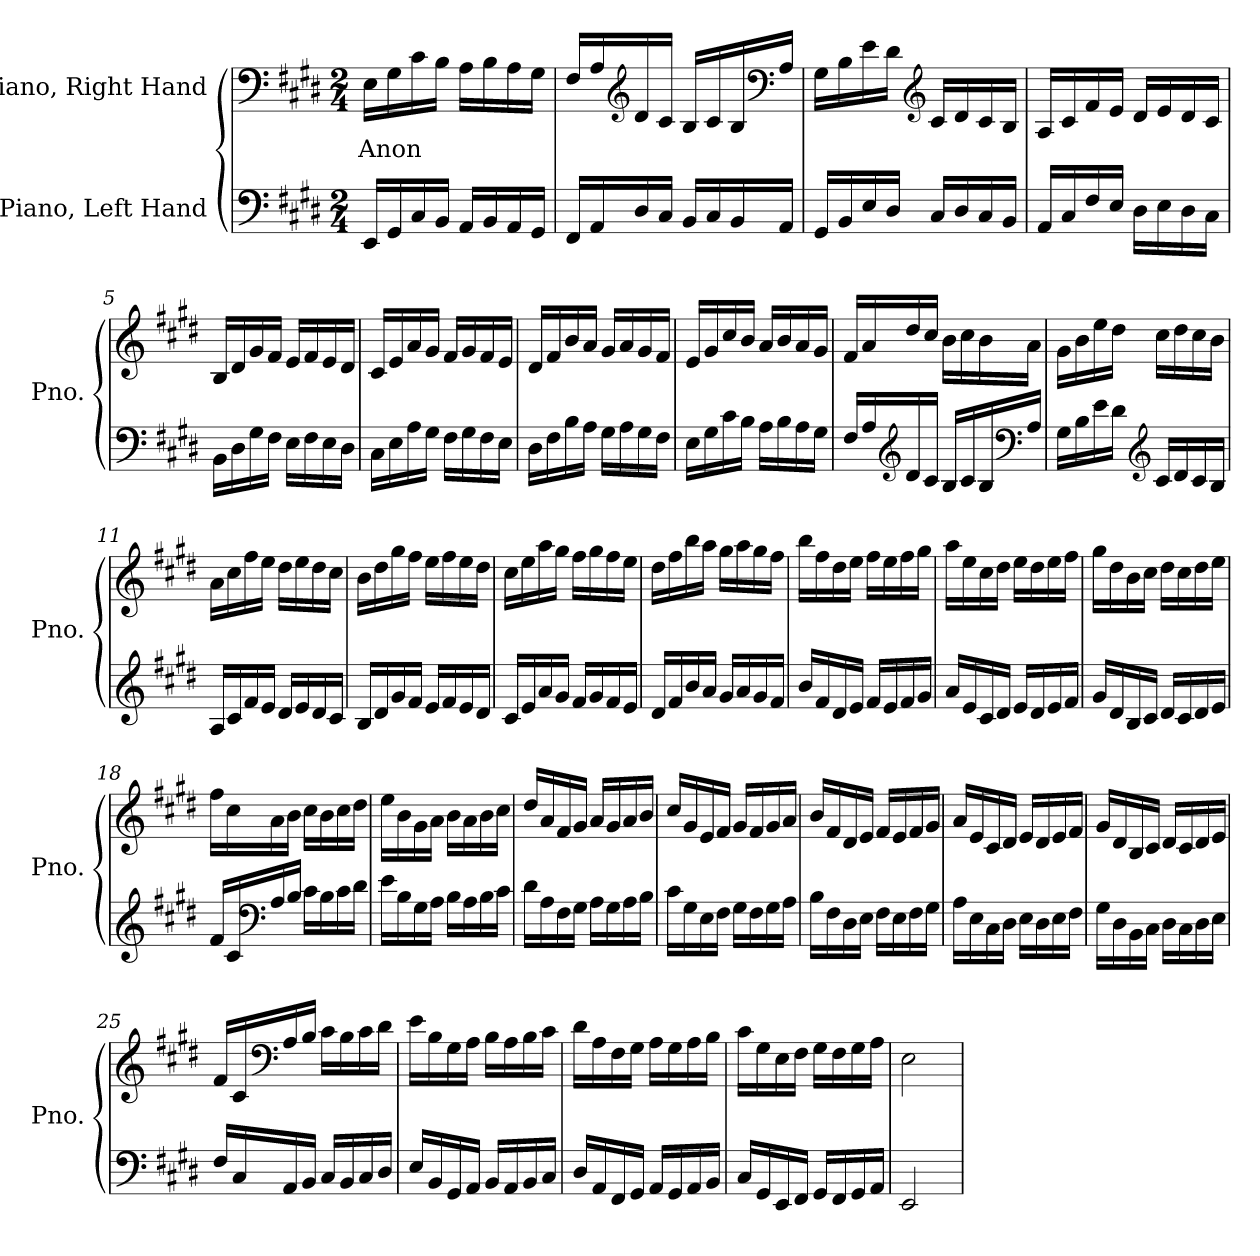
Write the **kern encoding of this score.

**kern	**kern	**text
*part2	*part1	*part1
*staff2	*staff1	*staff1
*I"Piano, Left Hand	*I"Piano, Right Hand	*
*I'Pno.	*I'Pno.	*
*clefF4	*clefF4	*
*k[f#c#g#d#]	*k[f#c#g#d#]	*
*M2/4	*M2/4	*
*MM60	*MM60	*
=1	=1	=1
!	!	!LO:LY:b
16EE/LL	16E\LL	Anon
16GG#/	16G#\	.
16C#/	16c#\	.
16BB/JJ	16B\JJ	.
16AA/LL	16A\LL	.
16BB/	16B\	.
16AA/	16A\	.
16GG#/JJ	16G#\JJ	.
=2	=2	=2
16FF#/LL	16F#/LL	.
16AA/	16A/	.
*	*clefG2	*
16D#/	16d#/	.
16C#/JJ	16c#/JJ	.
16BB/LL	16B/LL	.
16C#/	16c#/	.
16BB/	16B/	.
*	*clefF4	*
16AA/JJ	16A/JJ	.
=3	=3	=3
16GG#/LL	16G#\LL	.
16BB/	16B\	.
16E/	16e\	.
16D#/JJ	16d#\JJ	.
*	*clefG2	*
16C#/LL	16c#/LL	.
16D#/	16d#/	.
16C#/	16c#/	.
16BB/JJ	16B/JJ	.
!!LO:LB:g=z
=4	=4	=4
16AA/LL	16A/LL	.
16C#/	16c#/	.
16F#/	16f#/	.
16E/JJ	16e/JJ	.
16D#\LL	16d#/LL	.
16E\	16e/	.
16D#\	16d#/	.
16C#\JJ	16c#/JJ	.
=5	=5	=5
16BB\LL	16B/LL	.
16D#\	16d#/	.
16G#\	16g#/	.
16F#\JJ	16f#/JJ	.
16E\LL	16e/LL	.
16F#\	16f#/	.
16E\	16e/	.
16D#\JJ	16d#/JJ	.
=6	=6	=6
16C#\LL	16c#/LL	.
16E\	16e/	.
16A\	16a/	.
16G#\JJ	16g#/JJ	.
16F#\LL	16f#/LL	.
16G#\	16g#/	.
16F#\	16f#/	.
16E\JJ	16e/JJ	.
=7	=7	=7
16D#\LL	16d#/LL	.
16F#\	16f#/	.
16B\	16b/	.
16A\JJ	16a/JJ	.
16G#\LL	16g#/LL	.
16A\	16a/	.
16G#\	16g#/	.
16F#\JJ	16f#/JJ	.
!!LO:LB:g=z
=8	=8	=8
16E\LL	16e/LL	.
16G#\	16g#/	.
16c#\	16cc#/	.
16B\JJ	16b/JJ	.
16A\LL	16a/LL	.
16B\	16b/	.
16A\	16a/	.
16G#\JJ	16g#/JJ	.
=9	=9	=9
16F#/LL	16f#/LL	.
16A/	16a/	.
*clefG2	*	*
16d#/	16dd#/	.
16c#/JJ	16cc#/JJ	.
16B/LL	16b\LL	.
16c#/	16cc#\	.
16B/	16b\	.
*clefF4	*	*
16A/JJ	16a\JJ	.
=10	=10	=10
16G#\LL	16g#\LL	.
16B\	16b\	.
16e\	16ee\	.
16d#\JJ	16dd#\JJ	.
*clefG2	*	*
16c#/LL	16cc#\LL	.
16d#/	16dd#\	.
16c#/	16cc#\	.
16B/JJ	16b\JJ	.
=11	=11	=11
16A/LL	16a\LL	.
16c#/	16cc#\	.
16f#/	16ff#\	.
16e/JJ	16ee\JJ	.
16d#/LL	16dd#\LL	.
16e/	16ee\	.
16d#/	16dd#\	.
16c#/JJ	16cc#\JJ	.
!!LO:LB:g=z
=12	=12	=12
16B/LL	16b\LL	.
16d#/	16dd#\	.
16g#/	16gg#\	.
16f#/JJ	16ff#\JJ	.
16e/LL	16ee\LL	.
16f#/	16ff#\	.
16e/	16ee\	.
16d#/JJ	16dd#\JJ	.
=13	=13	=13
16c#/LL	16cc#\LL	.
16e/	16ee\	.
16a/	16aa\	.
16g#/JJ	16gg#\JJ	.
16f#/LL	16ff#\LL	.
16g#/	16gg#\	.
16f#/	16ff#\	.
16e/JJ	16ee\JJ	.
=14	=14	=14
16d#/LL	16dd#\LL	.
16f#/	16ff#\	.
16b/	16bb\	.
16a/JJ	16aa\JJ	.
16g#/LL	16gg#\LL	.
16a/	16aa\	.
16g#/	16gg#\	.
16f#/JJ	16ff#\JJ	.
=15	=15	=15
16b/LL	16bb\LL	.
16f#/	16ff#\	.
16d#/	16dd#\	.
16e/JJ	16ee\JJ	.
16f#/LL	16ff#\LL	.
16e/	16ee\	.
16f#/	16ff#\	.
16g#/JJ	16gg#\JJ	.
!!LO:LB:g=z
=16	=16	=16
16a/LL	16aa\LL	.
16e/	16ee\	.
16c#/	16cc#\	.
16d#/JJ	16dd#\JJ	.
16e/LL	16ee\LL	.
16d#/	16dd#\	.
16e/	16ee\	.
16f#/JJ	16ff#\JJ	.
=17	=17	=17
16g#/LL	16gg#\LL	.
16d#/	16dd#\	.
16B/	16b\	.
16c#/JJ	16cc#\JJ	.
16d#/LL	16dd#\LL	.
16c#/	16cc#\	.
16d#/	16dd#\	.
16e/JJ	16ee\JJ	.
=18	=18	=18
16f#/LL	16ff#\LL	.
16c#/	16cc#\	.
*clefF4	*	*
16A/	16a\	.
16B/JJ	16b\JJ	.
16c#\LL	16cc#\LL	.
16B\	16b\	.
16c#\	16cc#\	.
16d#\JJ	16dd#\JJ	.
=19	=19	=19
16e\LL	16ee\LL	.
16B\	16b\	.
16G#\	16g#\	.
16A\JJ	16a\JJ	.
16B\LL	16b\LL	.
16A\	16a\	.
16B\	16b\	.
16c#\JJ	16cc#\JJ	.
!!LO:LB:g=z
=20	=20	=20
16d#\LL	16dd#/LL	.
16A\	16a/	.
16F#\	16f#/	.
16G#\JJ	16g#/JJ	.
16A\LL	16a/LL	.
16G#\	16g#/	.
16A\	16a/	.
16B\JJ	16b/JJ	.
=21	=21	=21
16c#\LL	16cc#/LL	.
16G#\	16g#/	.
16E\	16e/	.
16F#\JJ	16f#/JJ	.
16G#\LL	16g#/LL	.
16F#\	16f#/	.
16G#\	16g#/	.
16A\JJ	16a/JJ	.
=22	=22	=22
16B\LL	16b/LL	.
16F#\	16f#/	.
16D#\	16d#/	.
16E\JJ	16e/JJ	.
16F#\LL	16f#/LL	.
16E\	16e/	.
16F#\	16f#/	.
16G#\JJ	16g#/JJ	.
=23	=23	=23
16A\LL	16a/LL	.
16E\	16e/	.
16C#\	16c#/	.
16D#\JJ	16d#/JJ	.
16E\LL	16e/LL	.
16D#\	16d#/	.
16E\	16e/	.
16F#\JJ	16f#/JJ	.
!!LO:PB:g=z
=24	=24	=24
16G#\LL	16g#/LL	.
16D#\	16d#/	.
16BB\	16B/	.
16C#\JJ	16c#/JJ	.
16D#\LL	16d#/LL	.
16C#\	16c#/	.
16D#\	16d#/	.
16E\JJ	16e/JJ	.
=25	=25	=25
16F#/LL	16f#/LL	.
16C#/	16c#/	.
*	*clefF4	*
16AA/	16A/	.
16BB/JJ	16B/JJ	.
16C#/LL	16c#\LL	.
16BB/	16B\	.
16C#/	16c#\	.
16D#/JJ	16d#\JJ	.
=26	=26	=26
16E/LL	16e\LL	.
16BB/	16B\	.
16GG#/	16G#\	.
16AA/JJ	16A\JJ	.
16BB/LL	16B\LL	.
16AA/	16A\	.
16BB/	16B\	.
16C#/JJ	16c#\JJ	.
=27	=27	=27
16D#/LL	16d#\LL	.
16AA/	16A\	.
16FF#/	16F#\	.
16GG#/JJ	16G#\JJ	.
16AA/LL	16A\LL	.
16GG#/	16G#\	.
16AA/	16A\	.
16BB/JJ	16B\JJ	.
!!LO:LB:g=z
=28	=28	=28
16C#/LL	16c#\LL	.
16GG#/	16G#\	.
16EE/	16E\	.
16FF#/JJ	16F#\JJ	.
16GG#/LL	16G#\LL	.
16FF#/	16F#\	.
16GG#/	16G#\	.
16AA/JJ	16A\JJ	.
=29	=29	=29
2EE/	2E\	.
=	=	=
*-	*-	*-
